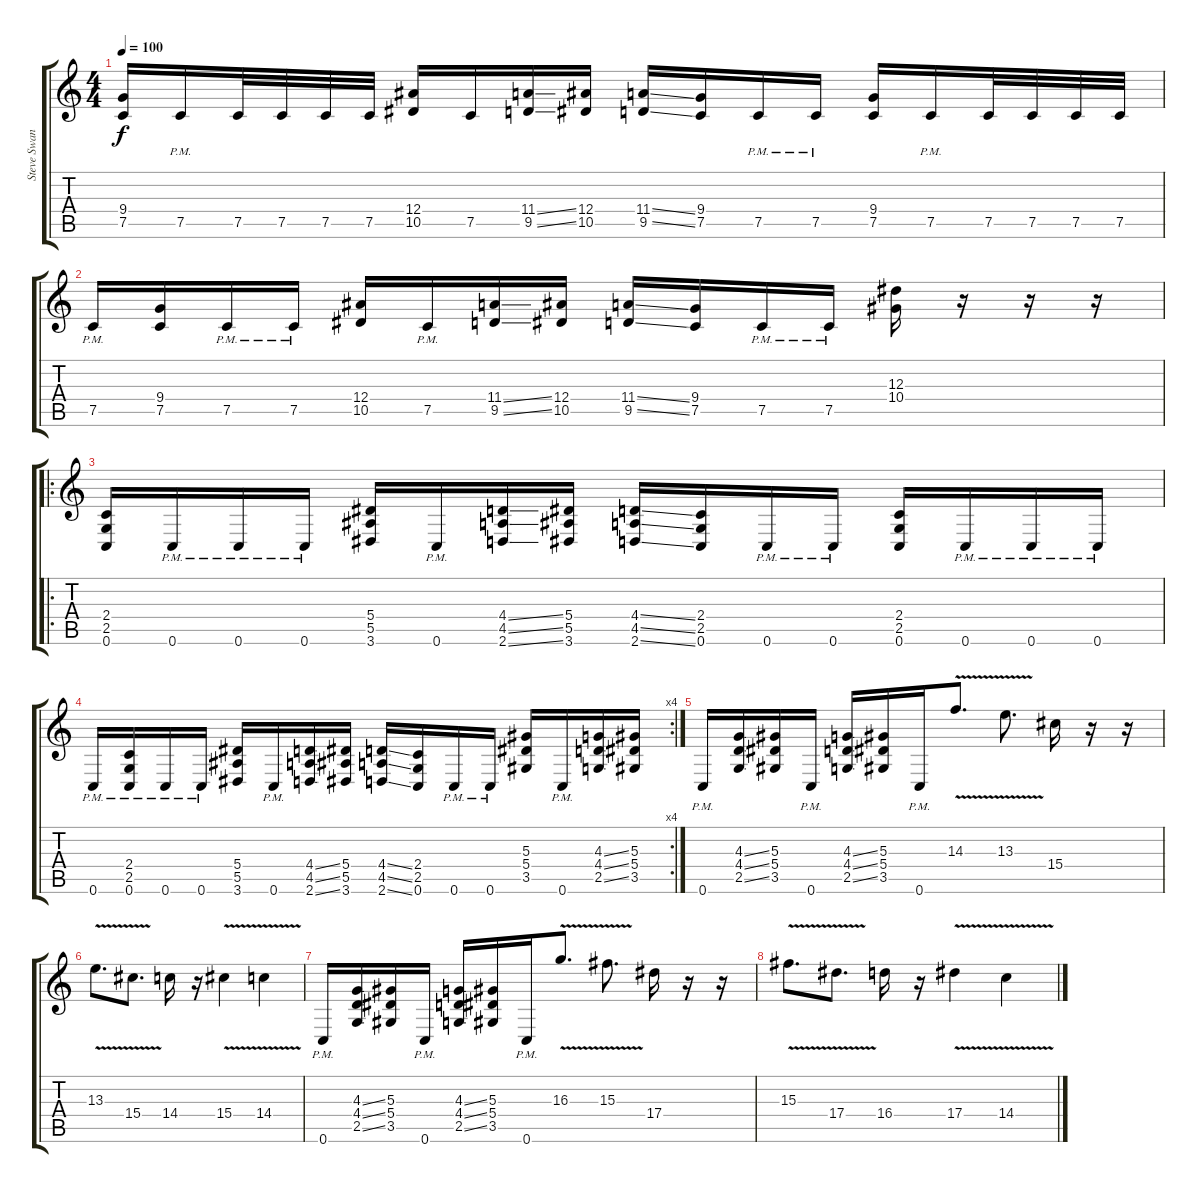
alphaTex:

\track ("Steve Swanson" "Steve Swan") {instrument distortionguitar}
\staff {score tabs}
\tuning (C4 G3 Eb3 Bb2 F2 C2) {hide}
\ts (4 4)
\tempo 100
\clef g2
\ks c
(9.4 7.5).16{dy f} 7.5{pm}.16 7.5.32 7.5.32 7.5.32 7.5.32 (12.4 10.5).16 7.5.16 (11.4{ss} 9.5{ss}).16 (12.4 10.5).16 (11.4{ss} 9.5{ss}).16 (9.4 7.5).16 7.5{pm}.16 7.5{pm}.16 (9.4 7.5).16 7.5{pm}.16 7.5.32 7.5.32 7.5.32 7.5.32 |
7.5{pm}.16 (9.4 7.5).16 7.5{pm}.16 7.5{pm}.16 (12.4 10.5).16 7.5{pm}.16 (11.4{ss} 9.5{ss}).16 (12.4 10.5).16 (11.4{ss} 9.5{ss}).16 (9.4 7.5).16 7.5{pm}.16 7.5{pm}.16 (12.3 10.4).16 r.16 r.16 r.16 |
\ro
(2.4 2.5 0.6).16 0.6{pm}.16 0.6{pm}.16 0.6{pm}.16 (5.4 5.5 3.6).16 0.6{pm}.16 (4.4{ss} 4.5{ss} 2.6{ss}).16 (5.4 5.5 3.6).16 (4.4{ss} 4.5{ss} 2.6{ss}).16 (2.4 2.5 0.6).16 0.6{pm}.16 0.6{pm}.16 (2.4 2.5 0.6).16 0.6{pm}.16 0.6{pm}.16 0.6{pm}.16 |
\rc 4
0.6{pm}.16 (2.4 2.5 0.6{pm}).16 0.6{pm}.16 0.6{pm}.16 (5.4 5.5 3.6).16 0.6{pm}.16 (4.4{ss} 4.5{ss} 2.6{ss}).16 (5.4 5.5 3.6).16 (4.4{ss} 4.5{ss} 2.6{ss}).16 (2.4 2.5 0.6).16 0.6{pm}.16 0.6{pm}.16 (5.3 5.4 3.5).16 0.6{pm}.16 (4.3{ss} 4.4{ss} 2.5{ss}).16 (5.3 5.4 3.5).16 |
0.6{pm}.16 (4.3{ss} 4.4{ss} 2.5{ss}).16 (5.3 5.4 3.5).16 0.6{pm}.16 (4.3{ss} 4.4{ss} 2.5{ss}).16 (5.3 5.4 3.5).16 0.6{pm}.16 14.3{v}.8{d} 13.3{v}.8{d} 15.4.16 r.16 r.16 |
13.3{v}.8{d} 15.4{v}.8{d} 14.4.16 r.16 15.4{v}.4 14.4{v}.4 |
0.6{pm}.16 (4.3{ss} 4.4{ss} 2.5{ss}).16 (5.3 5.4 3.5).16 0.6{pm}.16 (4.3{ss} 4.4{ss} 2.5{ss}).16 (5.3 5.4 3.5).16 0.6{pm}.16 16.3{v}.8{d} 15.3{v}.8{d} 17.4.16 r.16 r.16 |
15.3{v}.8{d} 17.4{v}.8{d} 16.4.16 r.16 17.4{v}.4 14.4{v}.4
